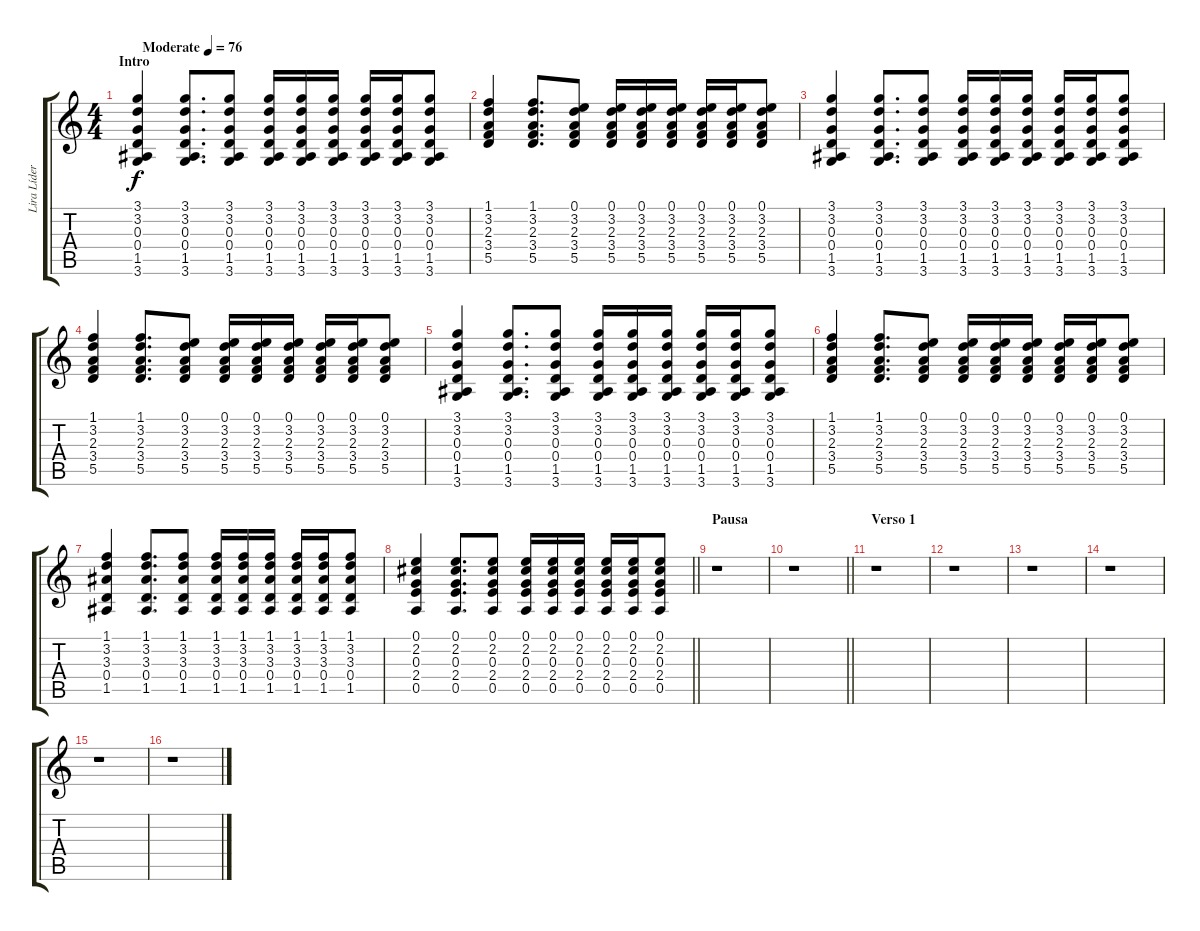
\track ("Lira Líder" "Lira Líder") {instrument overdrivenguitar}
\staff {score tabs}
\tuning (E4 B3 G3 D3 A2 E2) {hide}
\ts (4 4)
\section ("" "Intro")
\tempo (76 "Moderate")
\clef g2
\ks c
(3.1 3.2 0.3 0.4 1.5 3.6).4{dy f instrument overdrivenguitar} (3.1 3.2 0.3 0.4 1.5 3.6).8{d balance 8} (3.1 3.2 0.3 0.4 1.5 3.6).8{balance 8} (3.1 3.2 0.3 0.4 1.5 3.6).16{balance 8} (3.1 3.2 0.3 0.4 1.5 3.6).16 (3.1 3.2 0.3 0.4 1.5 3.6).16 (3.1 3.2 0.3 0.4 1.5 3.6).16 (3.1 3.2 0.3 0.4 1.5 3.6).16 (3.1 3.2 0.3 0.4 1.5 3.6).8 |
(1.1 3.2 2.3 3.4 5.5).4 (1.1 3.2 2.3 3.4 5.5).8{d} (0.1 3.2 2.3 3.4 5.5).8 (0.1 3.2 2.3 3.4 5.5).16 (0.1 3.2 2.3 3.4 5.5).16 (0.1 3.2 2.3 3.4 5.5).16 (0.1 3.2 2.3 3.4 5.5).16 (0.1 3.2 2.3 3.4 5.5).16 (0.1 3.2 2.3 3.4 5.5).8 |
(3.1 3.2 0.3 0.4 1.5 3.6).4{balance 8} (3.1 3.2 0.3 0.4 1.5 3.6).8{d balance 8} (3.1 3.2 0.3 0.4 1.5 3.6).8{balance 8} (3.1 3.2 0.3 0.4 1.5 3.6).16{balance 8} (3.1 3.2 0.3 0.4 1.5 3.6).16 (3.1 3.2 0.3 0.4 1.5 3.6).16 (3.1 3.2 0.3 0.4 1.5 3.6).16 (3.1 3.2 0.3 0.4 1.5 3.6).16 (3.1 3.2 0.3 0.4 1.5 3.6).8 |
(1.1 3.2 2.3 3.4 5.5).4 (1.1 3.2 2.3 3.4 5.5).8{d} (0.1 3.2 2.3 3.4 5.5).8 (0.1 3.2 2.3 3.4 5.5).16 (0.1 3.2 2.3 3.4 5.5).16 (0.1 3.2 2.3 3.4 5.5).16 (0.1 3.2 2.3 3.4 5.5).16 (0.1 3.2 2.3 3.4 5.5).16 (0.1 3.2 2.3 3.4 5.5).8 |
(3.1 3.2 0.3 0.4 1.5 3.6).4{balance 8} (3.1 3.2 0.3 0.4 1.5 3.6).8{d balance 8} (3.1 3.2 0.3 0.4 1.5 3.6).8{balance 8} (3.1 3.2 0.3 0.4 1.5 3.6).16{balance 8} (3.1 3.2 0.3 0.4 1.5 3.6).16 (3.1 3.2 0.3 0.4 1.5 3.6).16 (3.1 3.2 0.3 0.4 1.5 3.6).16 (3.1 3.2 0.3 0.4 1.5 3.6).16 (3.1 3.2 0.3 0.4 1.5 3.6).8 |
(1.1 3.2 2.3 3.4 5.5).4 (1.1 3.2 2.3 3.4 5.5).8{d} (0.1 3.2 2.3 3.4 5.5).8 (0.1 3.2 2.3 3.4 5.5).16 (0.1 3.2 2.3 3.4 5.5).16 (0.1 3.2 2.3 3.4 5.5).16 (0.1 3.2 2.3 3.4 5.5).16 (0.1 3.2 2.3 3.4 5.5).16 (0.1 3.2 2.3 3.4 5.5).8 |
(1.1 3.2 3.3 0.4 1.5).4 (1.1 3.2 3.3 0.4 1.5).8{d} (1.1 3.2 3.3 0.4 1.5).8 (1.1 3.2 3.3 0.4 1.5).16 (1.1 3.2 3.3 0.4 1.5).16 (1.1 3.2 3.3 0.4 1.5).16 (1.1 3.2 3.3 0.4 1.5).16 (1.1 3.2 3.3 0.4 1.5).16 (1.1 3.2 3.3 0.4 1.5).8 |
\barLineRight lightlight
(0.1 2.2 0.3 2.4 0.5).4 (0.1 2.2 0.3 2.4 0.5).8{d} (0.1 2.2 0.3 2.4 0.5).8 (0.1 2.2 0.3 2.4 0.5).16 (0.1 2.2 0.3 2.4 0.5).16 (0.1 2.2 0.3 2.4 0.5).16 (0.1 2.2 0.3 2.4 0.5).16 (0.1 2.2 0.3 2.4 0.5).16 (0.1 2.2 0.3 2.4 0.5).8 |
\section ("" "Pausa")
r.1 |
\barLineRight lightlight
r.1 |
\section ("" "Verso 1")
r.1 |
r.1 |
r.1 |
r.1 |
r.1 |
r.1
